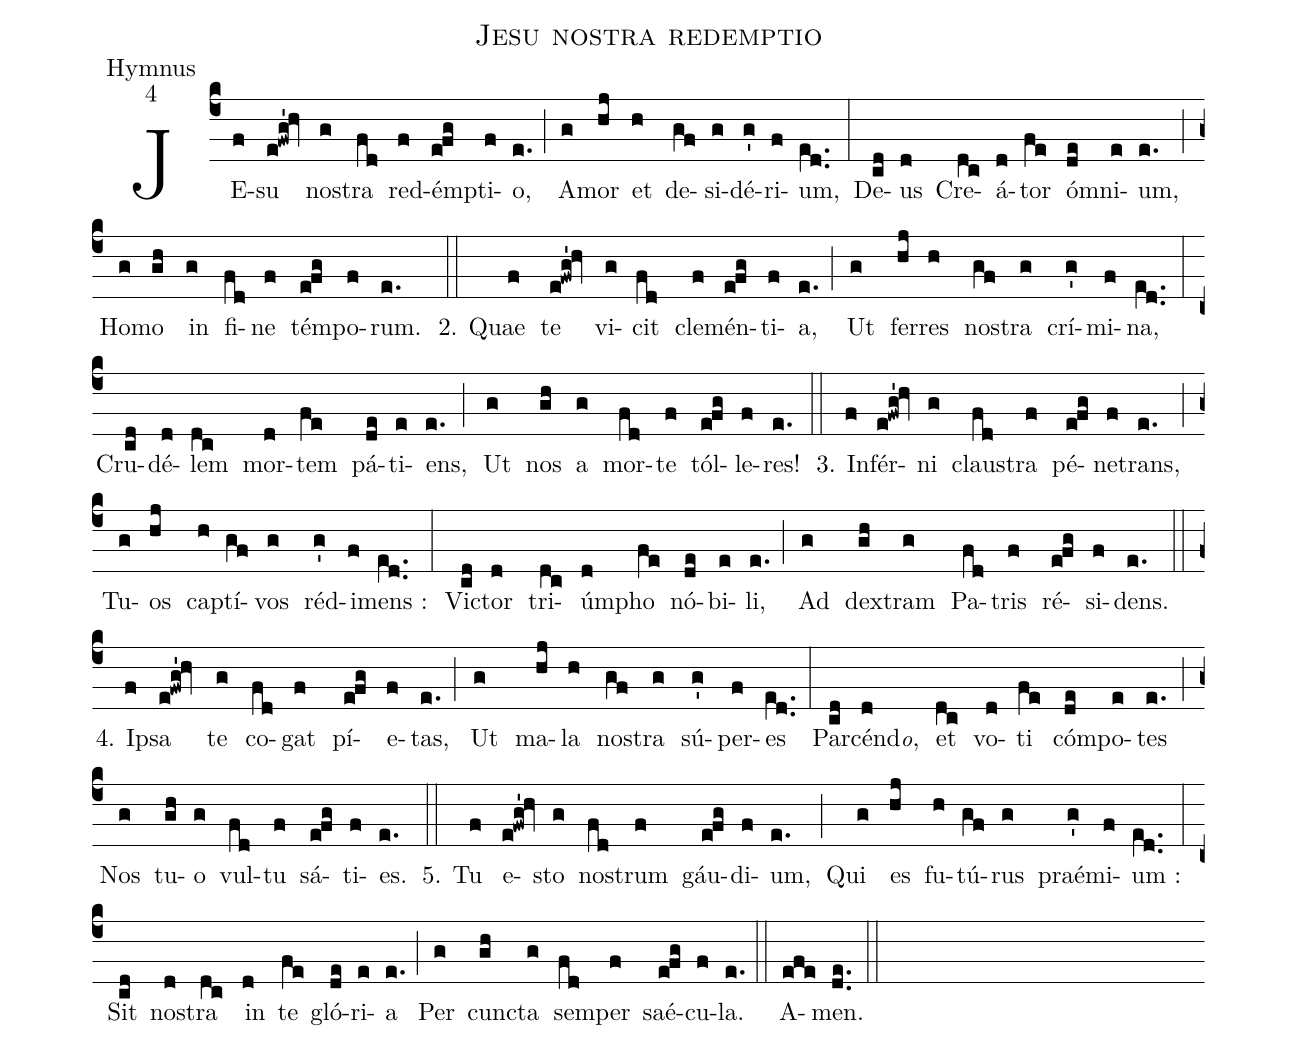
name:Jesu nostra redemptio;
office-part:Hymnus;
mode:4;
%%
(c4) JE(f)su(e!fwg'!hv) no(g)stra(fd) red(f)ém(efg)pti(f)o,(e.) (;)
A(g)mor(hj) et(h) de(gf)si(g)dé(g')ri(f)um,(e[ll:1]d..) (:)
De(cd)us(d) Cre(dc)á(d)tor(fe) ó(de)mni(e)um,(e.) (;)
Ho(g)mo(gh) in(g) fi(fd)ne(f) tém(efg)po(f)rum.(e.) (::)

2. Quae(f) te(e!fwg'!hv) vi(g)cit(fd) cle(f)mén(efg)ti(f)a,(e.) (;)
Ut(g) fer(hj)res(h) no(gf)stra(g) crí(g')mi(f)na,(e[ll:1]d..) (:)
Cru(cd)dé(d)lem(dc) mor(d)tem(fe) pá(de)ti(e)ens,(e.) (;)
Ut(g) nos(gh) a(g) mor(fd)te(f) tól(efg)le(f)res!(e.) (::)

3. In(f)fér(e!fwg'!hv)ni(g) clau(fd)stra(f) pé(efg)ne(f)trans,(e.) (;)
Tu(g)os(hj) ca(h)ptí(gf)vos(g) réd(g')i(f)mens :(e[ll:1]d..) (:)
Vi(cd)ctor(d) tri(dc)úm(d)pho(fe) nó(de)bi(e)li,(e.) (;)
Ad(g) dex(gh)tram(g) Pa(fd)tris(f) ré(efg)si(f)dens.(e.) (::)

4. I(f)psa(e!fwg'!hv) te(g) co(fd)gat(f) pí(efg)e(f)tas,(e.) (;)
Ut(g) ma(hj)la(h) no(gf)stra(g) sú(g')per(f)es(e[ll:1]d..) (:)
Par(cd)cénd<e>o</e>,(d) et(dc) vo(d)ti(fe) cóm(de)po(e)tes(e.) (;)
Nos(g) tu(gh)o(g) vul(fd)tu(f) sá(efg)ti(f)es.(e.) (::)

5. Tu(f) e(e!fwg'!hv)sto(g) no(fd)strum(f) gáu(efg)di(f)um,(e.) (;)
Qui(g) es(hj) fu(h)tú(gf)rus(g) praé(g')mi(f)um :(e[ll:1]d..) (:)
Sit(cd) no(d)stra(dc) in(d) te(fe) gló(de)ri(e)a(e.) (;)
Per(g) cun(gh)cta(g) sem(fd)per(f) saé(efg)cu(f)la.(e.) (::)

A(efe)men.(de..) (::)
